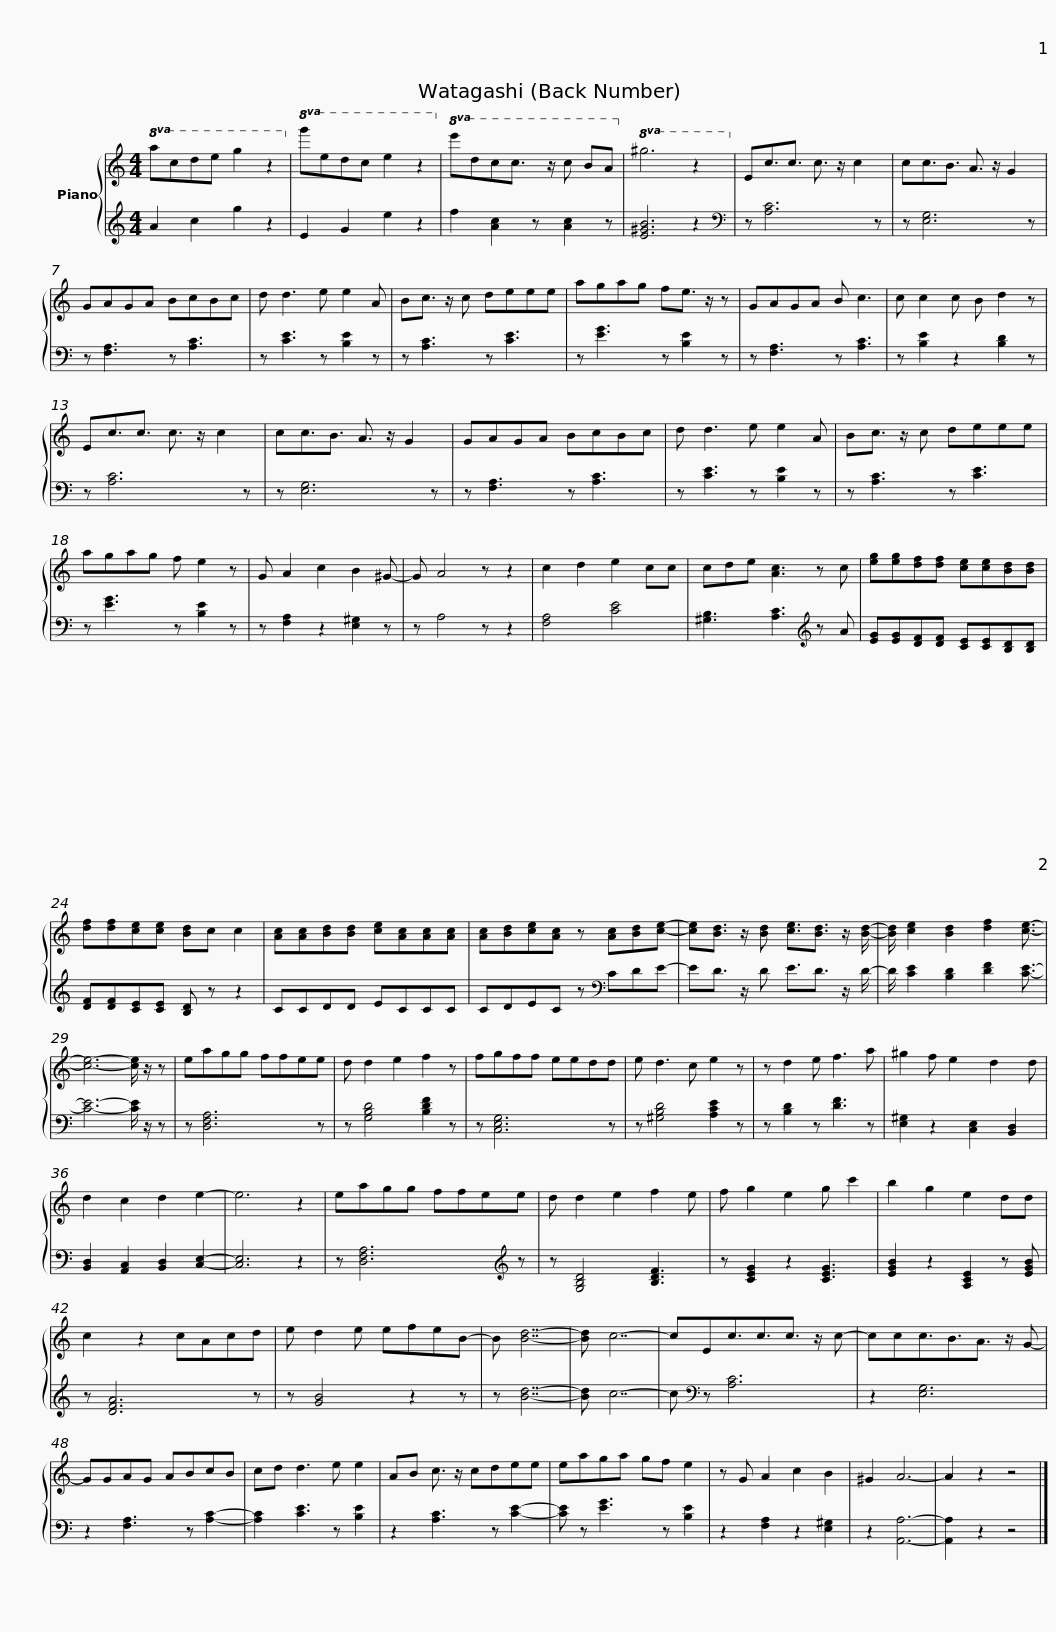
X:1
%%score { 1 | 2 }
L:1/8
M:4/4
I:linebreak $
K:C
V:1 treble
V:2 treble
V:1
!8va(! ac'd'e' g'2 z2!8va)! |!8va(! g'e'd'c' e'2 z2!8va)! |!8va(! e'd'c'c'3/2 z/ c' ba!8va)! |!8va(! ^g6 z2!8va)! |$ Ec3/2c3/2 c3/2 z/ c2 | %5
 cc3/2B3/2 A3/2 z/ G2 | GAGA BcBc | d d3 e e2 A |$ Bc3/2 z/ c deee | agag fe3/2 z/ z | %10
 GAGA B c3 | c c2 c B d2 z |$ Ec3/2c3/2 c3/2 z/ c2 | cc3/2B3/2 A3/2 z/ G2 | GAGA BcBc | %15
 d d3 e e2 A |$ Bc3/2 z/ c deee | agag f e2 z | G A2 c2 B2 ^G- | G A4 z z2 |$ %20
 c2 d2 e2 cc | cde [Ac]3 z c | [eg][eg][df][df] [ce][ce][Bd][Bd] | [df][df][ce][ce] [Bd]c c2 |$ [Ac][Ac][Bd][Bd] [ce][Ac][Ac][Ac] | %25
 [Ac][Bd][ce][Ac] z [Ac][Bd][ce]- | [ce][Bd]3/2 z/ [Bd] [ce]3/2[Bd]3/2 z/ [Bd]/- | [Bd]/ [ce]2 [Bd]2 [df]2 [ce]3/2- |$ [ce]6- [ce]/ z/ z | eagg ffee | %30
 d d2 e2 f2 z | fgff eedd |$ e d3 c e2 z | z d2 e f3 a | ^g2 f e2 d2 d | %35
 d2 c2 d2 e2- |$ e6 z2 | eagg ffee | d d2 e2 f2 e | f g2 e2 g c'2 |$ %40
 b2 g2 e2 dd | c2 z2 cAcd | e d2 e efeB- | B [Bd]7- |$ [Bd] c7- | %45
 cEc3/2c3/2c3/2 z/ c- | ccc3/2B3/2A3/2 z/ G- | GGAG ABcB |$ cd d3 e e2 | AB c3/2 z/ cdee | %50
 eaga gf e2 | z G A2 c2 B2 |$ ^G2 A6- | A2 z2 z4 |] %54
V:2
 A2 c2 g2 z2 | E2 G2 e2 z2 | f2 [Ac]2 z [Ac]2 z | [E^GB]6 z2 |$[K:bass] z [A,C]6 z | %5
 z [E,G,]6 z | z [F,A,]3 z [A,C]3 | z [CE]3 z [B,E]2 z |$ z [A,C]3 z [CE]3 | z [EG]3 z [B,E]2 z | %10
 z [F,A,]3 z [A,C]3 | z [B,E]2 z2 [B,D]2 z |$ z [A,C]6 z | z [E,G,]6 z | z [F,A,]3 z [A,C]3 | %15
 z [CE]3 z [B,E]2 z |$ z [A,C]3 z [CE]3 | z [EG]3 z [B,E]2 z | z [F,A,]2 z2 [E,^G,]2 z | z A,4 z z2 |$ %20
 [F,A,]4 [CE]4 | [^G,B,]3 [A,C]3[K:treble] z A | [EG][EG][DF][DF] [CE][CE][B,D][B,D] | [DF][DF][CE][CE] [B,D] z z2 |$ CCDD ECCC | %25
 CDEC z[K:bass] CDE- | ED3/2 z/ D E3/2D3/2 z/ D/- | D/ [CE]2 [B,D]2 [DF]2 [CE]3/2- |$ [CE]6- [CE]/ z/ z | z [D,F,A,]6 z | %30
 z [G,B,D]4 [B,DF]2 z | z [C,E,G,]6 z |$ z [^G,B,D]4 [A,CE]2 z | z [B,D]2 z [DF]3 z | [E,^G,]2 z2 [C,E,]2 [B,,D,]2 | %35
 [B,,D,]2 [A,,C,]2 [B,,D,]2 [C,E,]2- |$ [C,E,]6 z2 | z [D,F,A,]6[K:treble] z | z [G,B,D]4 [B,DF]3 | z [CEG]2 z2 [CEG]3 |$ %40
 [EGB]2 z2 [A,CE]2 z [EGB] | z [DFA]6 z | z [GB]4 z2 z | z [Bd]7- |$ [Bd] c7- | %45
 c[K:bass] z [A,C]6 | z2 [E,G,]6 | z2 [F,A,]3 z [A,C]2- |$ [A,C]2 [CE]3 z [B,E]2 | z2 [A,C]3 z [CE]2- | %50
 [CE] z [EG]3 z [B,E]2 | z2 [F,A,]2 z2 [E,^G,]2 |$ z2 [A,,A,]6- | [A,,A,]2 z2 z4 |] %54
